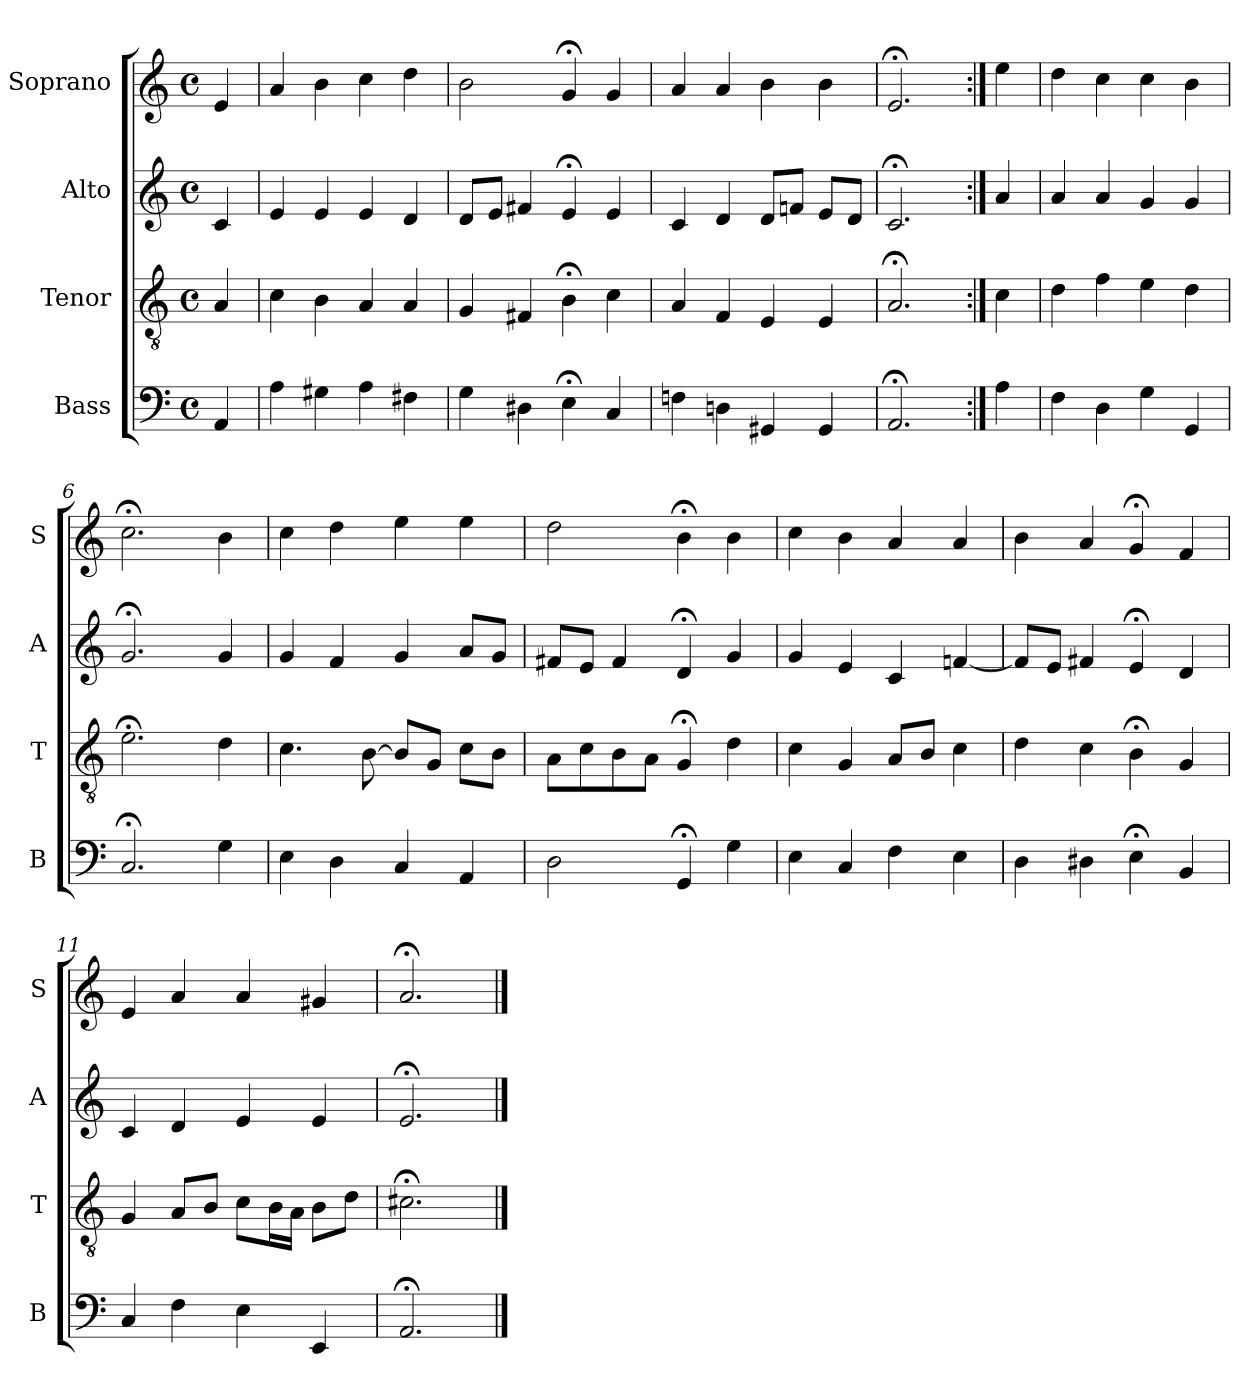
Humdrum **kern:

**kern	**kern	**kern	**kern
*part4	*part3	*part2	*part1
*staff4	*staff3	*staff2	*staff1
*I"Bass	*I"Tenor	*I"Alto	*I"Soprano
*I'B	*I'T	*I'A	*I'S
*clefF4	*clefGv2	*clefG2	*clefG2
*k[]	*k[]	*k[]	*k[]
*a:	*a:	*a:	*a:
*M4/4	*M4/4	*M4/4	*M4/4
*met(c)	*met(c)	*met(c)	*met(c)
*MM100	*MM100	*MM100	*MM100
=	=	=	=
4AA	4A	4c	4e
=1	=1	=1	=1
4A	4c	4e	4a
4G#X	4B	4e	4b
4A	4A	4e	4cc
4F#X	4A	4d	4dd
=2	=2	=2	=2
4G	4G	8dL	2b
.	.	8eJ	.
4D#X	4F#X	4f#X	.
4E;<	4B;<	4e;<	4g;<
4C	4c	4e	4g
=3	=3	=3	=3
4Fn	4A	4c	4a
4Dn	4F	4d	4a
4GG#X	4E	8dL	4b
.	.	8fnJ	.
4GG#	4E	8eL	4b
.	.	8dJ	.
=4	=4	=4	=4
2.AA;<	2.A;<	2.c;<	2.e;<
=:|!	=:|!	=:|!	=:|!
4A	4c	4a	4ee
=5	=5	=5	=5
4F	4d	4a	4dd
4D	4f	4a	4cc
4G	4e	4g	4cc
4GG	4d	4g	4b
=6	=6	=6	=6
2.C;<	2.e;<	2.g;<	2.cc;<
4G	4d	4g	4b
=7	=7	=7	=7
4E	4.c	4g	4cc
4D	.	4f	4dd
.	[8B	.	.
4C	8BL]	4g	4ee
.	8GJ	.	.
4AA	8cL	8aL	4ee
.	8BJ	8gJ	.
=8	=8	=8	=8
2D	8AL	8f#XL	2dd
.	8c	8eJ	.
.	8B	4f#	.
.	8AJ	.	.
4GG;<	4G;<	4d;<	4b;<
4G	4d	4g	4b
=9	=9	=9	=9
4E	4c	4g	4cc
4C	4G	4e	4b
4F	8AL	4c	4a
.	8BJ	.	.
4E	4c	[4fn	4a
=10	=10	=10	=10
4D	4d	8fL]	4b
.	.	8eJ	.
4D#X	4c	4f#X	4a
4E;<	4B;<	4e;<	4g;<
4BB	4G	4d	4f
=11	=11	=11	=11
4C	4G	4c	4e
4F	8AL	4d	4a
.	8BJ	.	.
4E	8cL	4e	4a
.	16BL	.	.
.	16AJJ	.	.
4EE	8BL	4e	4g#X
.	8dJ	.	.
=12	=12	=12	=12
2.AA;<	2.c#X;<	2.e;<	2.a;<
==	==	==	==
*-	*-	*-	*-
